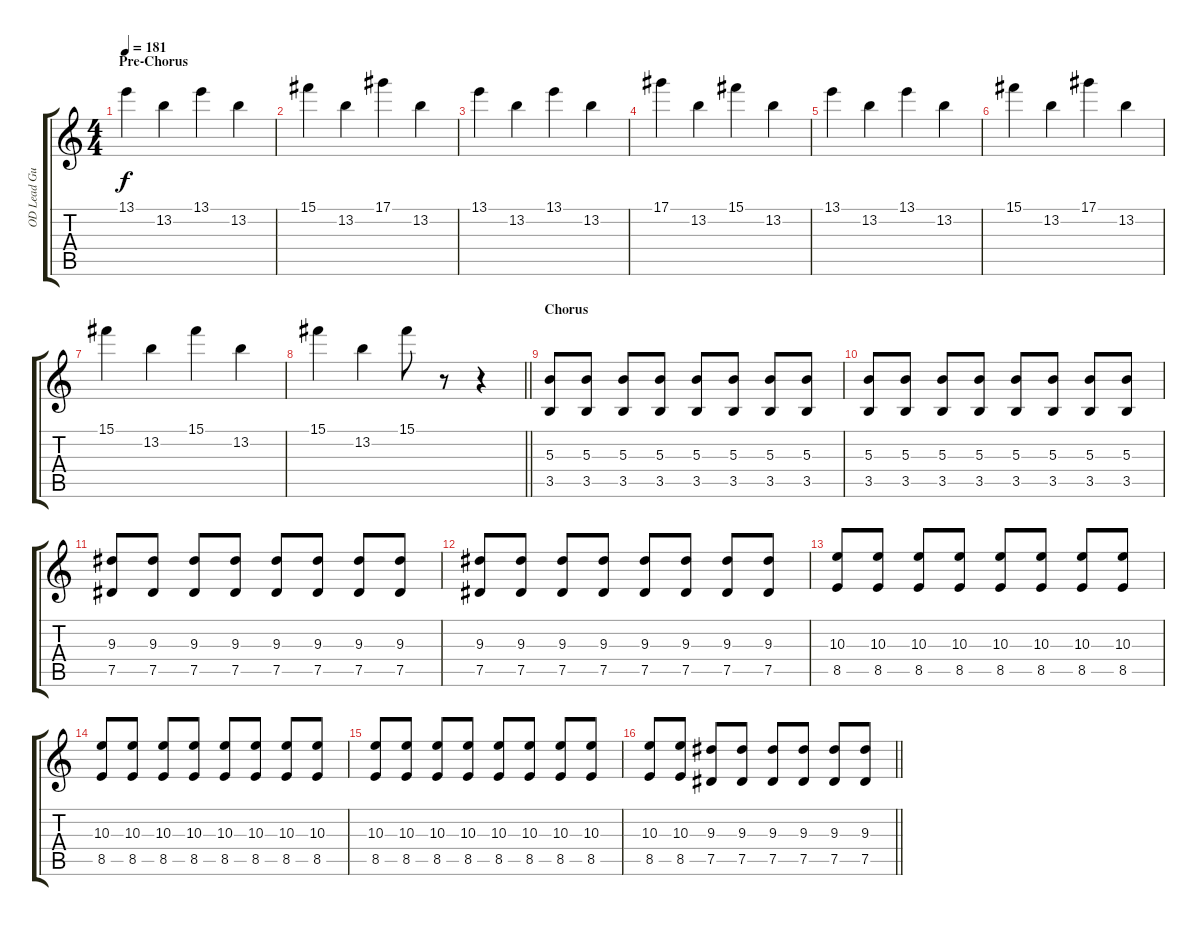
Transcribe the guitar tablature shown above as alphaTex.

\track ("OD Lead Guitar" "OD Lead Gu") {instrument overdrivenguitar}
\staff {score tabs}
\tuning (Eb4 Bb3 Gb3 Db3 Ab2 Db2) {hide}
\ts (4 4)
\section ("" "Pre-Chorus")
\tempo 181
\clef g2
\ks c
13.1.4{dy f} 13.2.4 13.1.4 13.2.4 |
15.1.4 13.2.4 17.1.4 13.2.4 |
13.1.4 13.2.4 13.1.4 13.2.4 |
17.1.4 13.2.4 15.1.4 13.2.4 |
13.1.4 13.2.4 13.1.4 13.2.4 |
15.1.4 13.2.4 17.1.4 13.2.4 |
15.1.4 13.2.4 15.1.4 13.2.4 |
\barLineRight lightlight
15.1.4 13.2.4 15.1.8 r.8 r.4 |
\section ("" "Chorus")
(5.3 3.5).8{volume 11} (5.3 3.5).8 (5.3 3.5).8 (5.3 3.5).8 (5.3 3.5).8 (5.3 3.5).8 (5.3 3.5).8 (5.3 3.5).8 |
(5.3 3.5).8 (5.3 3.5).8 (5.3 3.5).8 (5.3 3.5).8 (5.3 3.5).8 (5.3 3.5).8 (5.3 3.5).8 (5.3 3.5).8 |
(9.3 7.5).8 (9.3 7.5).8 (9.3 7.5).8 (9.3 7.5).8 (9.3 7.5).8 (9.3 7.5).8 (9.3 7.5).8 (9.3 7.5).8 |
(9.3 7.5).8 (9.3 7.5).8 (9.3 7.5).8 (9.3 7.5).8 (9.3 7.5).8 (9.3 7.5).8 (9.3 7.5).8 (9.3 7.5).8 |
(10.3 8.5).8 (10.3 8.5).8 (10.3 8.5).8 (10.3 8.5).8 (10.3 8.5).8 (10.3 8.5).8 (10.3 8.5).8 (10.3 8.5).8 |
(10.3 8.5).8 (10.3 8.5).8 (10.3 8.5).8 (10.3 8.5).8 (10.3 8.5).8 (10.3 8.5).8 (10.3 8.5).8 (10.3 8.5).8 |
(10.3 8.5).8 (10.3 8.5).8 (10.3 8.5).8 (10.3 8.5).8 (10.3 8.5).8 (10.3 8.5).8 (10.3 8.5).8 (10.3 8.5).8 |
\barLineRight lightlight
(10.3 8.5).8 (10.3 8.5).8 (9.3 7.5).8 (9.3 7.5).8 (9.3 7.5).8 (9.3 7.5).8 (9.3 7.5).8 (9.3 7.5).8
